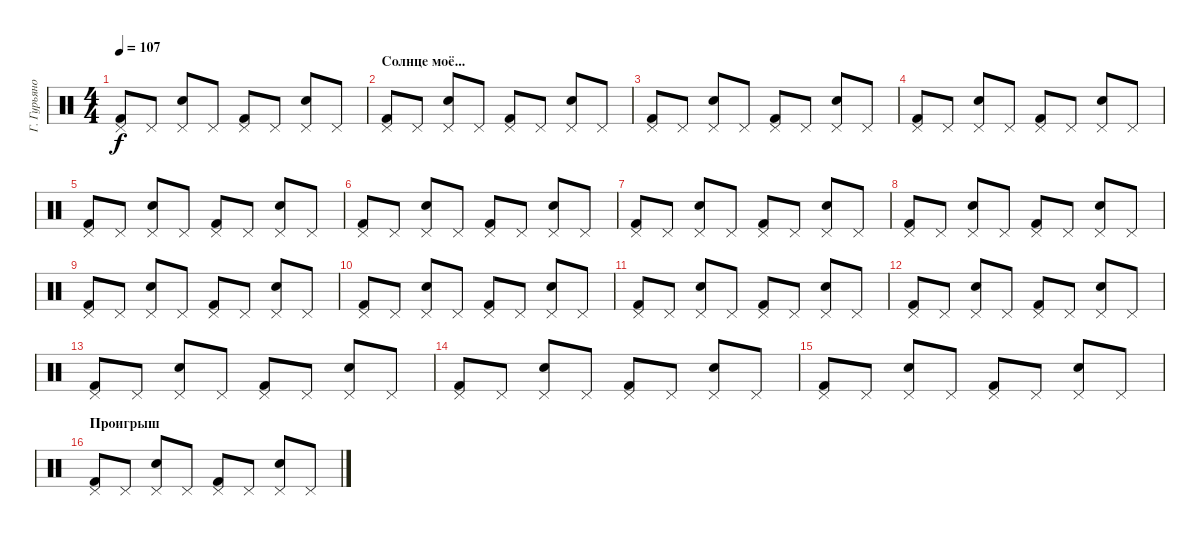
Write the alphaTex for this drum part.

\track ("Г. Гурьянов" "Г. Гурьяно") {instrument percussion}
\staff {score}
\articulation defaults
\ts (4 4)
\tempo 107
\clef neutral
\ks c
("Pedal Hi-Hat (hit)" "Kick (hit) 2").8{dy f} "Pedal Hi-Hat (hit)".8 ("Pedal Hi-Hat (hit)" "Snare (hit) 2").8 "Pedal Hi-Hat (hit)".8 ("Pedal Hi-Hat (hit)" "Kick (hit) 2").8 "Pedal Hi-Hat (hit)".8 ("Pedal Hi-Hat (hit)" "Snare (hit) 2").8 "Pedal Hi-Hat (hit)".8 |
\section ("" "Солнце моё...")
("Pedal Hi-Hat (hit)" "Kick (hit) 2").8 "Pedal Hi-Hat (hit)".8 ("Pedal Hi-Hat (hit)" "Snare (hit) 2").8 "Pedal Hi-Hat (hit)".8 ("Pedal Hi-Hat (hit)" "Kick (hit) 2").8 "Pedal Hi-Hat (hit)".8 ("Pedal Hi-Hat (hit)" "Snare (hit) 2").8 "Pedal Hi-Hat (hit)".8 |
("Pedal Hi-Hat (hit)" "Kick (hit) 2").8 "Pedal Hi-Hat (hit)".8 ("Pedal Hi-Hat (hit)" "Snare (hit) 2").8 "Pedal Hi-Hat (hit)".8 ("Pedal Hi-Hat (hit)" "Kick (hit) 2").8 "Pedal Hi-Hat (hit)".8 ("Pedal Hi-Hat (hit)" "Snare (hit) 2").8 "Pedal Hi-Hat (hit)".8 |
("Pedal Hi-Hat (hit)" "Kick (hit) 2").8 "Pedal Hi-Hat (hit)".8 ("Pedal Hi-Hat (hit)" "Snare (hit) 2").8 "Pedal Hi-Hat (hit)".8 ("Pedal Hi-Hat (hit)" "Kick (hit) 2").8 "Pedal Hi-Hat (hit)".8 ("Pedal Hi-Hat (hit)" "Snare (hit) 2").8 "Pedal Hi-Hat (hit)".8 |
("Pedal Hi-Hat (hit)" "Kick (hit) 2").8 "Pedal Hi-Hat (hit)".8 ("Pedal Hi-Hat (hit)" "Snare (hit) 2").8 "Pedal Hi-Hat (hit)".8 ("Pedal Hi-Hat (hit)" "Kick (hit) 2").8 "Pedal Hi-Hat (hit)".8 ("Pedal Hi-Hat (hit)" "Snare (hit) 2").8 "Pedal Hi-Hat (hit)".8 |
("Pedal Hi-Hat (hit)" "Kick (hit) 2").8 "Pedal Hi-Hat (hit)".8 ("Pedal Hi-Hat (hit)" "Snare (hit) 2").8 "Pedal Hi-Hat (hit)".8 ("Pedal Hi-Hat (hit)" "Kick (hit) 2").8 "Pedal Hi-Hat (hit)".8 ("Pedal Hi-Hat (hit)" "Snare (hit) 2").8 "Pedal Hi-Hat (hit)".8 |
("Pedal Hi-Hat (hit)" "Kick (hit) 2").8 "Pedal Hi-Hat (hit)".8 ("Pedal Hi-Hat (hit)" "Snare (hit) 2").8 "Pedal Hi-Hat (hit)".8 ("Pedal Hi-Hat (hit)" "Kick (hit) 2").8 "Pedal Hi-Hat (hit)".8 ("Pedal Hi-Hat (hit)" "Snare (hit) 2").8 "Pedal Hi-Hat (hit)".8 |
("Pedal Hi-Hat (hit)" "Kick (hit) 2").8 "Pedal Hi-Hat (hit)".8 ("Pedal Hi-Hat (hit)" "Snare (hit) 2").8 "Pedal Hi-Hat (hit)".8 ("Pedal Hi-Hat (hit)" "Kick (hit) 2").8 "Pedal Hi-Hat (hit)".8 ("Pedal Hi-Hat (hit)" "Snare (hit) 2").8 "Pedal Hi-Hat (hit)".8 |
("Pedal Hi-Hat (hit)" "Kick (hit) 2").8 "Pedal Hi-Hat (hit)".8 ("Pedal Hi-Hat (hit)" "Snare (hit) 2").8 "Pedal Hi-Hat (hit)".8 ("Pedal Hi-Hat (hit)" "Kick (hit) 2").8 "Pedal Hi-Hat (hit)".8 ("Pedal Hi-Hat (hit)" "Snare (hit) 2").8 "Pedal Hi-Hat (hit)".8 |
("Pedal Hi-Hat (hit)" "Kick (hit) 2").8 "Pedal Hi-Hat (hit)".8 ("Pedal Hi-Hat (hit)" "Snare (hit) 2").8 "Pedal Hi-Hat (hit)".8 ("Pedal Hi-Hat (hit)" "Kick (hit) 2").8 "Pedal Hi-Hat (hit)".8 ("Pedal Hi-Hat (hit)" "Snare (hit) 2").8 "Pedal Hi-Hat (hit)".8 |
("Pedal Hi-Hat (hit)" "Kick (hit) 2").8 "Pedal Hi-Hat (hit)".8 ("Pedal Hi-Hat (hit)" "Snare (hit) 2").8 "Pedal Hi-Hat (hit)".8 ("Pedal Hi-Hat (hit)" "Kick (hit) 2").8 "Pedal Hi-Hat (hit)".8 ("Pedal Hi-Hat (hit)" "Snare (hit) 2").8 "Pedal Hi-Hat (hit)".8 |
("Pedal Hi-Hat (hit)" "Kick (hit) 2").8 "Pedal Hi-Hat (hit)".8 ("Pedal Hi-Hat (hit)" "Snare (hit) 2").8 "Pedal Hi-Hat (hit)".8 ("Pedal Hi-Hat (hit)" "Kick (hit) 2").8 "Pedal Hi-Hat (hit)".8 ("Pedal Hi-Hat (hit)" "Snare (hit) 2").8 "Pedal Hi-Hat (hit)".8 |
("Pedal Hi-Hat (hit)" "Kick (hit) 2").8 "Pedal Hi-Hat (hit)".8 ("Pedal Hi-Hat (hit)" "Snare (hit) 2").8 "Pedal Hi-Hat (hit)".8 ("Pedal Hi-Hat (hit)" "Kick (hit) 2").8 "Pedal Hi-Hat (hit)".8 ("Pedal Hi-Hat (hit)" "Snare (hit) 2").8 "Pedal Hi-Hat (hit)".8 |
("Pedal Hi-Hat (hit)" "Kick (hit) 2").8 "Pedal Hi-Hat (hit)".8 ("Pedal Hi-Hat (hit)" "Snare (hit) 2").8 "Pedal Hi-Hat (hit)".8 ("Pedal Hi-Hat (hit)" "Kick (hit) 2").8 "Pedal Hi-Hat (hit)".8 ("Pedal Hi-Hat (hit)" "Snare (hit) 2").8 "Pedal Hi-Hat (hit)".8 |
("Pedal Hi-Hat (hit)" "Kick (hit) 2").8 "Pedal Hi-Hat (hit)".8 ("Pedal Hi-Hat (hit)" "Snare (hit) 2").8 "Pedal Hi-Hat (hit)".8 ("Pedal Hi-Hat (hit)" "Kick (hit) 2").8 "Pedal Hi-Hat (hit)".8 ("Pedal Hi-Hat (hit)" "Snare (hit) 2").8 "Pedal Hi-Hat (hit)".8 |
\section ("" "Проигрыш")
("Pedal Hi-Hat (hit)" "Kick (hit) 2").8 "Pedal Hi-Hat (hit)".8 ("Pedal Hi-Hat (hit)" "Snare (hit) 2").8 "Pedal Hi-Hat (hit)".8 ("Pedal Hi-Hat (hit)" "Kick (hit) 2").8 "Pedal Hi-Hat (hit)".8 ("Pedal Hi-Hat (hit)" "Snare (hit) 2").8 "Pedal Hi-Hat (hit)".8
